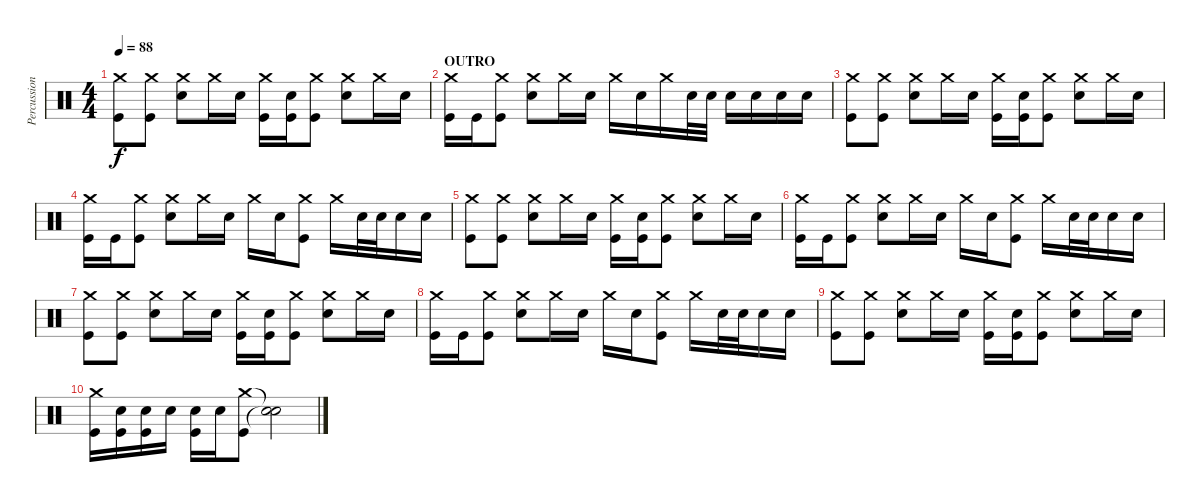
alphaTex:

\track ("Percussion" "Percussion") {instrument percussion}
\staff {score}
\articulation defaults
\ts (4 4)
\tempo 88
\clef neutral
\ks c
("Crash medium (hit)" "Kick (hit)").8{dy f} ("Crash medium (hit)" "Kick (hit)").8 ("Crash medium (hit)" "Snare (hit) 2").8 "Crash medium (hit)".16 "Snare (hit) 2".16 ("Crash medium (hit)" "Kick (hit)").16 ("Snare (hit) 2" "Kick (hit)").16 ("Crash medium (hit)" "Kick (hit)").8 ("Crash medium (hit)" "Snare (hit) 2").8 "Crash medium (hit)".16 "Snare (hit) 2".16 |
\section ("" "OUTRO")
("Crash medium (hit)" "Kick (hit)").16 "Kick (hit)".16 ("Crash medium (hit)" "Kick (hit)").8 ("Crash medium (hit)" "Snare (hit) 2").8 "Crash medium (hit)".16 "Snare (hit) 2".16 "Crash medium (hit)".16 "Snare (hit) 2".16 "Crash medium (hit)".16 "Snare (hit) 2".32 "Snare (hit) 2".32 "Snare (hit) 2".16 "Snare (hit) 2".16 "Snare (hit) 2".16 "Snare (hit) 2".16 |
("Crash medium (hit)" "Kick (hit)").8 ("Crash medium (hit)" "Kick (hit)").8 ("Crash medium (hit)" "Snare (hit) 2").8 "Crash medium (hit)".16 "Snare (hit) 2".16 ("Crash medium (hit)" "Kick (hit)").16 ("Snare (hit) 2" "Kick (hit)").16 ("Crash medium (hit)" "Kick (hit)").8 ("Crash medium (hit)" "Snare (hit) 2").8 "Crash medium (hit)".16 "Snare (hit) 2".16 |
("Crash medium (hit)" "Kick (hit)").16 "Kick (hit)".16 ("Crash medium (hit)" "Kick (hit)").8 ("Crash medium (hit)" "Snare (hit) 2").8 "Crash medium (hit)".16 "Snare (hit) 2".16 "Crash medium (hit)".16 "Snare (hit) 2".16 ("Crash medium (hit)" "Kick (hit)").8 "Crash medium (hit)".16 "Snare (hit) 2".32 "Snare (hit) 2".32 "Snare (hit) 2".16 "Snare (hit) 2".16 |
("Crash medium (hit)" "Kick (hit)").8 ("Crash medium (hit)" "Kick (hit)").8 ("Crash medium (hit)" "Snare (hit) 2").8 "Crash medium (hit)".16 "Snare (hit) 2".16 ("Crash medium (hit)" "Kick (hit)").16 ("Snare (hit) 2" "Kick (hit)").16 ("Crash medium (hit)" "Kick (hit)").8 ("Crash medium (hit)" "Snare (hit) 2").8 "Crash medium (hit)".16 "Snare (hit) 2".16 |
("Crash medium (hit)" "Kick (hit)").16 "Kick (hit)".16 ("Crash medium (hit)" "Kick (hit)").8 ("Crash medium (hit)" "Snare (hit) 2").8 "Crash medium (hit)".16 "Snare (hit) 2".16 "Crash medium (hit)".16 "Snare (hit) 2".16 ("Crash medium (hit)" "Kick (hit)").8 "Crash medium (hit)".16 "Snare (hit) 2".32 "Snare (hit) 2".32 "Snare (hit) 2".16 "Snare (hit) 2".16 |
("Crash medium (hit)" "Kick (hit)").8 ("Crash medium (hit)" "Kick (hit)").8 ("Crash medium (hit)" "Snare (hit) 2").8 "Crash medium (hit)".16 "Snare (hit) 2".16 ("Crash medium (hit)" "Kick (hit)").16 ("Snare (hit) 2" "Kick (hit)").16 ("Crash medium (hit)" "Kick (hit)").8 ("Crash medium (hit)" "Snare (hit) 2").8 "Crash medium (hit)".16 "Snare (hit) 2".16 |
("Crash medium (hit)" "Kick (hit)").16 "Kick (hit)".16 ("Crash medium (hit)" "Kick (hit)").8 ("Crash medium (hit)" "Snare (hit) 2").8 "Crash medium (hit)".16 "Snare (hit) 2".16 "Crash medium (hit)".16 "Snare (hit) 2".16 ("Crash medium (hit)" "Kick (hit)").8 "Crash medium (hit)".16 "Snare (hit) 2".32 "Snare (hit) 2".32 "Snare (hit) 2".16 "Snare (hit) 2".16 |
("Crash medium (hit)" "Kick (hit)").8 ("Crash medium (hit)" "Kick (hit)").8 ("Crash medium (hit)" "Snare (hit) 2").8 "Crash medium (hit)".16 "Snare (hit) 2".16 ("Crash medium (hit)" "Kick (hit)").16 ("Snare (hit) 2" "Kick (hit)").16 ("Crash medium (hit)" "Kick (hit)").8 ("Crash medium (hit)" "Snare (hit) 2").8 "Crash medium (hit)".16 "Snare (hit) 2".16 |
("Crash medium (hit)" "Kick (hit)").16 ("Snare (hit) 2" "Kick (hit)").16 ("Snare (hit) 2" "Kick (hit)").16 "Snare (hit) 2".16 ("Snare (hit) 2" "Kick (hit)").16 "Snare (hit) 2".16 ("Crash medium (hit)" "Kick (hit)").8 ("Snare (hit)"{t} "Snare (hit)"{t}).2
